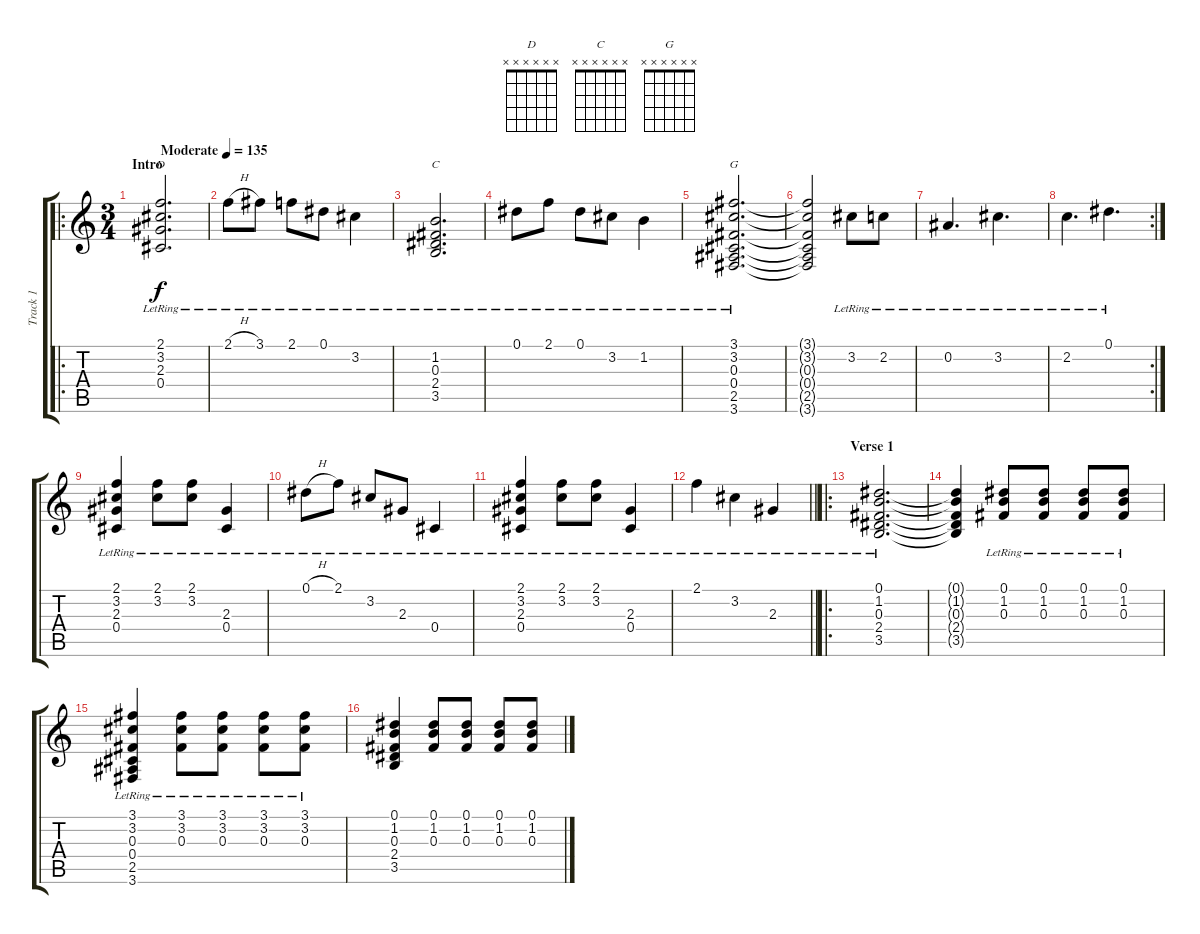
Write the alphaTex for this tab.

\track ("Track 1" "Track 1") {instrument acousticguitarsteel}
\staff {score tabs}
\tuning (Eb4 Bb3 Gb3 Db3 Ab2 Eb2) {hide}
\chord ("D" x x x x x x)
\chord ("C" x x x x x x)
\chord ("G" x x x x x x)
\ro
\ts (3 4)
\section ("" "Intro")
\tempo (135 "Moderate")
\clef g2
\ks c
(2.1{lr} 3.2{lr} 2.3{lr} 0.4{lr}).2{d ch "D" dy f instrument acousticguitarsteel} |
2.1{h lr}.8 3.1{lr}.8 2.1{lr}.8 0.1{lr}.8 3.2{lr}.4 |
(1.2{lr} 0.3{lr} 2.4{lr} 3.5{lr}).2{d ch "C"} |
0.1{lr}.8 2.1{lr}.8 0.1{lr}.8 3.2{lr}.8 1.2{lr}.4 |
(3.1{lr} 3.2{lr} 0.3{lr} 0.4{lr} 2.5{lr} 3.6{lr}).2{d ch "G"} |
(3.1{t} 3.2{t} 0.3{t} 0.4{t} 2.5{t} 3.6{t}).2 3.2{lr}.8 2.2{lr}.8 |
0.2{lr}.4{d} 3.2{lr}.4{d} |
\rc 2
2.2{lr}.4{d} 0.1{lr}.4{d} |
(2.1{lr} 3.2{lr} 2.3{lr} 0.4{lr}).4 (2.1{lr} 3.2{lr}).8 (2.1{lr} 3.2{lr}).8 (2.3{lr} 0.4{lr}).4 |
0.1{h lr}.8 2.1{lr}.8 3.2{lr}.8 2.3{lr}.8 0.4{lr}.4 |
(2.1{lr} 3.2{lr} 2.3{lr} 0.4{lr}).4 (2.1{lr} 3.2{lr}).8 (2.1{lr} 3.2{lr}).8 (2.3{lr} 0.4{lr}).4 |
\barLineRight lightlight
2.1{lr}.4 3.2{lr}.4 2.3{lr}.4 |
\ro
\section ("" "Verse 1")
(0.1{lr} 1.2{lr} 0.3{lr} 2.4{lr} 3.5{lr}).2{d} |
(0.1{t} 1.2{t} 0.3{t} 2.4{t} 3.5{t}).4 (0.1{lr} 1.2{lr} 0.3{lr}).8 (0.1{lr} 1.2{lr} 0.3{lr}).8 (0.1{lr} 1.2{lr} 0.3{lr}).8 (0.1{lr} 1.2{lr} 0.3{lr}).8 |
(3.1{lr} 3.2{lr} 0.3{lr} 0.4{lr} 2.5{lr} 3.6{lr}).4 (3.1{lr} 3.2{lr} 0.3{lr}).8 (3.1{lr} 3.2{lr} 0.3{lr}).8 (3.1{lr} 3.2{lr} 0.3{lr}).8 (3.1{lr} 3.2{lr} 0.3{lr}).8 |
(0.1 1.2 0.3 2.4 3.5).4 (0.1 1.2 0.3).8 (0.1 1.2 0.3).8 (0.1 1.2 0.3).8 (0.1 1.2 0.3).8
